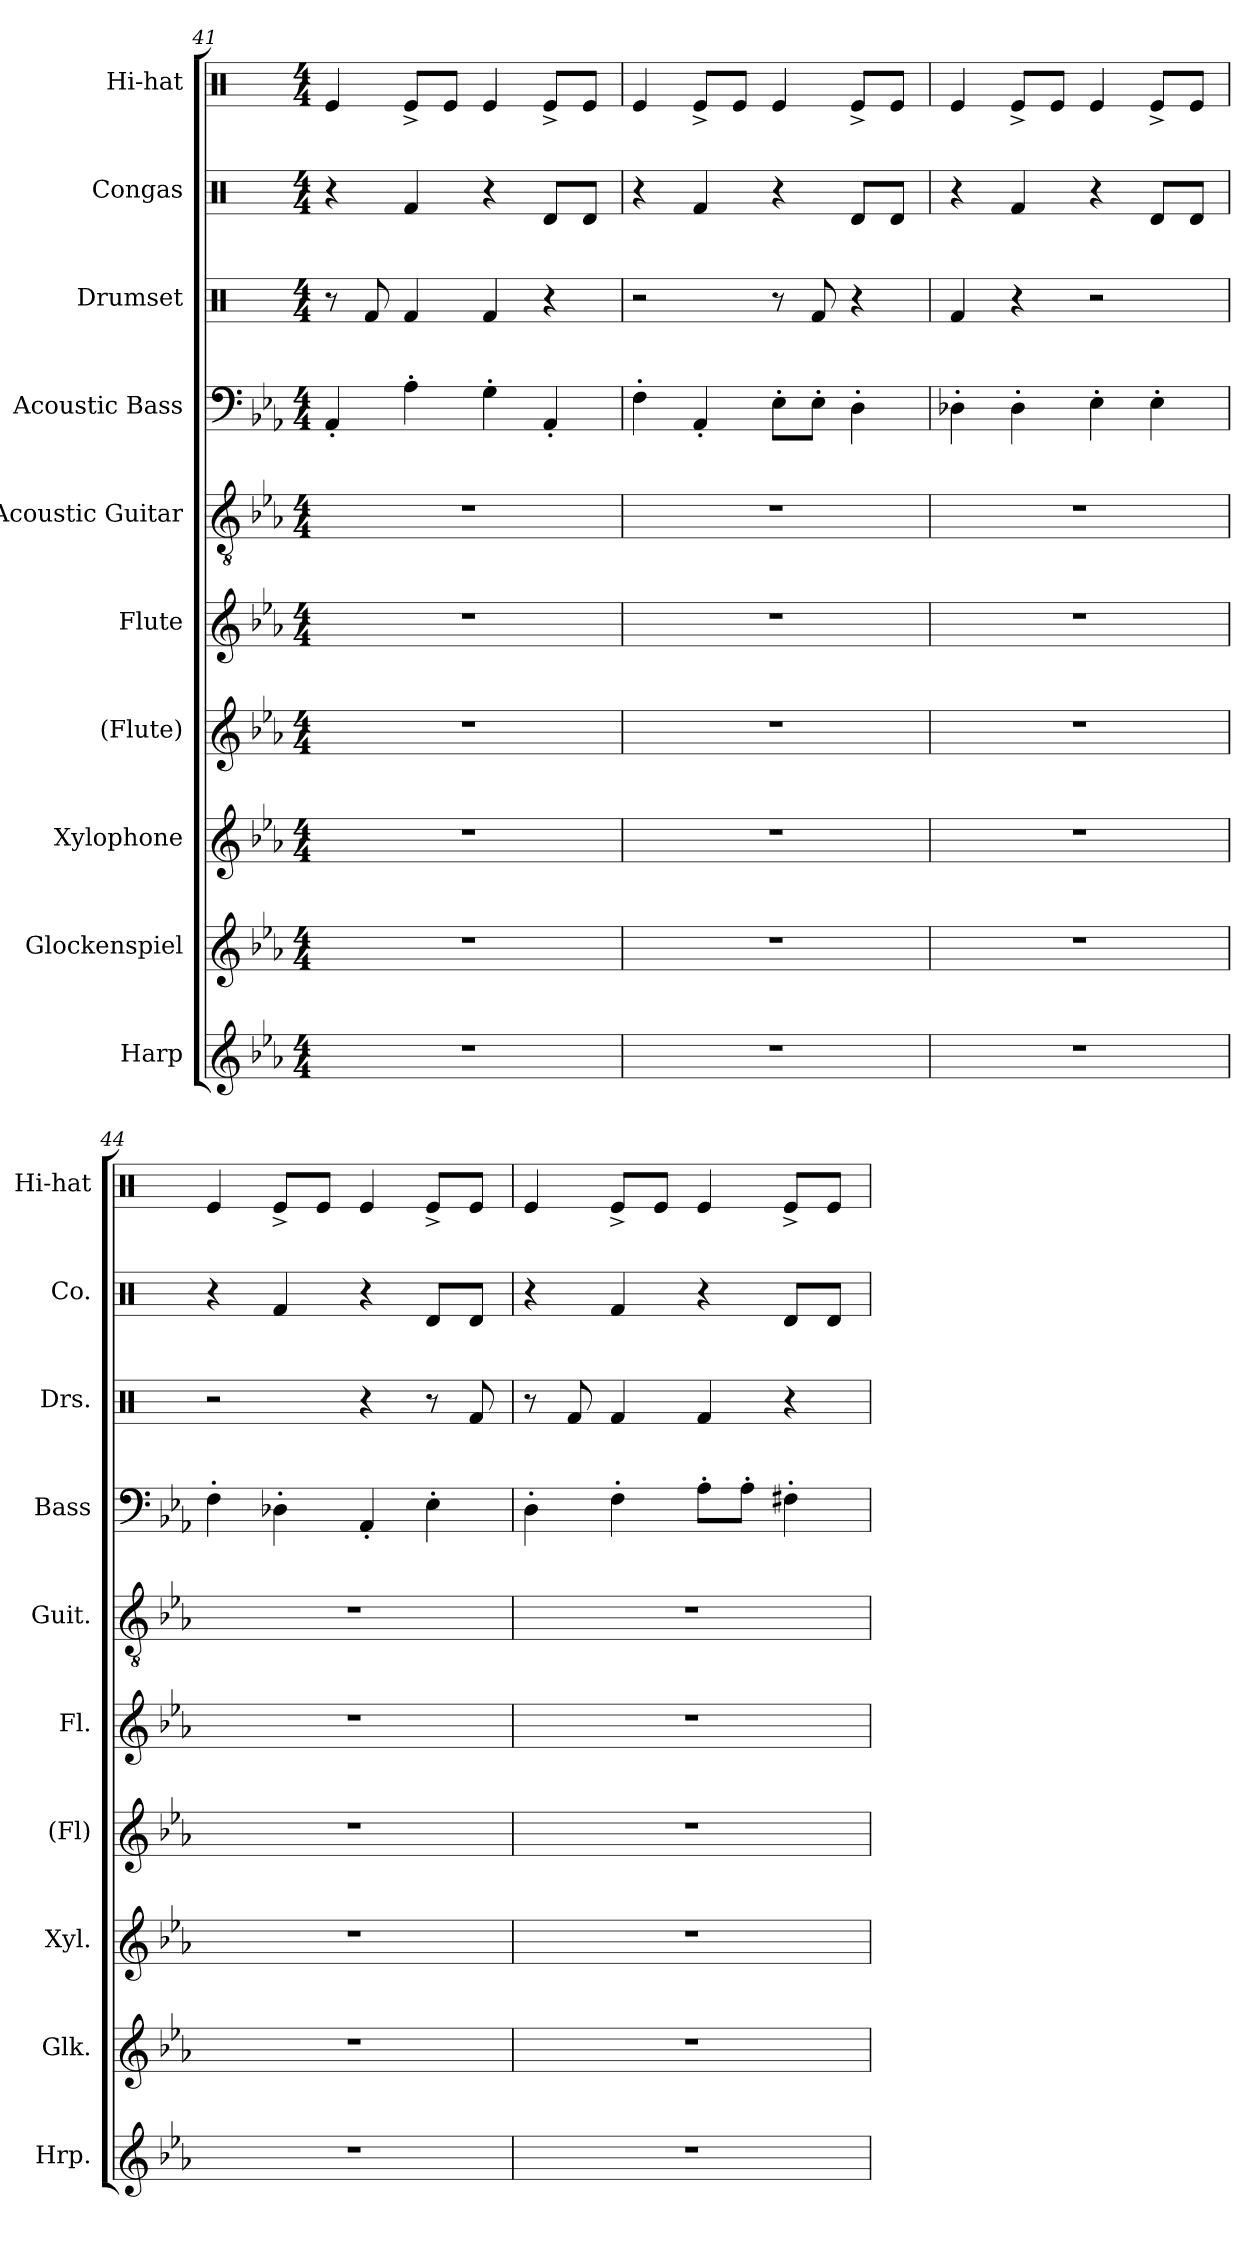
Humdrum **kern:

**kern	**kern	**kern	**kern	**kern	**kern	**kern	**kern	**kern	**kern
*part10	*part9	*part8	*part7	*part6	*part5	*part4	*part3	*part2	*part1
*staff10	*staff9	*staff8	*staff7	*staff6	*staff5	*staff4	*staff3	*staff2	*staff1
*I"Harp	*I"Glockenspiel	*I"Xylophone	*I"(Flute)	*I"Flute	*I"Acoustic Guitar	*I"Acoustic Bass	*I"Drumset	*I"Congas	*I"Hi-hat
*I'Hrp.	*I'Glk.	*I'Xyl.	*I'(Fl)	*I'Fl.	*I'Guit.	*I'Bass	*I'Drs.	*I'Co.	*I'Hi-hat
!!LO:PB:g=z
*clefG2	*clefG2	*clefG2	*clefG2	*clefG2	*clefGv2	*clefF4	*clefX	*clefX	*clefX
*	*ITrd-14c-24	*ITrd-7c-12	*	*	*	*ITrd7c12	*	*	*
*k[b-e-a-]	*k[b-e-a-]	*k[b-e-a-]	*k[b-e-a-]	*k[b-e-a-]	*k[b-e-a-]	*k[b-e-a-]	*k[]	*k[]	*k[]
*M4/4	*M4/4	*M4/4	*M4/4	*M4/4	*M4/4	*M4/4	*M4/4	*M4/4	*M4/4
=41	=41	=41	=41	=41	=41	=41	=41	=41	=41
1r	1r	1r	1r	1r	1r	4AAA-'/	8r	4r	4Re/
.	.	.	.	.	.	.	8Rf/	.	.
.	.	.	.	.	.	4AA-'\	4Rf/	4Rf/	8Re^/L
.	.	.	.	.	.	.	.	.	8Re/J
.	.	.	.	.	.	4GG'\	4Rf/	4r	4Re/
.	.	.	.	.	.	4AAA-'/	4r	8Rd/L	8Re^/L
.	.	.	.	.	.	.	.	8Rd/J	8Re/J
=42	=42	=42	=42	=42	=42	=42	=42	=42	=42
1r	1r	1r	1r	1r	1r	4FF'\	2r	4r	4Re/
.	.	.	.	.	.	4AAA-'/	.	4Rf/	8Re^/L
.	.	.	.	.	.	.	.	.	8Re/J
.	.	.	.	.	.	8EE-'\L	8r	4r	4Re/
.	.	.	.	.	.	8EE-'\J	8Rf/	.	.
.	.	.	.	.	.	4DD'\	4r	8Rd/L	8Re^/L
.	.	.	.	.	.	.	.	8Rd/J	8Re/J
=43	=43	=43	=43	=43	=43	=43	=43	=43	=43
1r	1r	1r	1r	1r	1r	4DD-X'\	4Rf/	4r	4Re/
.	.	.	.	.	.	4DD-'\	4r	4Rf/	8Re^/L
.	.	.	.	.	.	.	.	.	8Re/J
.	.	.	.	.	.	4EE-'\	2r	4r	4Re/
.	.	.	.	.	.	4EE-'\	.	8Rd/L	8Re^/L
.	.	.	.	.	.	.	.	8Rd/J	8Re/J
=44	=44	=44	=44	=44	=44	=44	=44	=44	=44
1r	1r	1r	1r	1r	1r	4FF'\	2r	4r	4Re/
.	.	.	.	.	.	4DD-X'\	.	4Rf/	8Re^/L
.	.	.	.	.	.	.	.	.	8Re/J
.	.	.	.	.	.	4AAA-'/	4r	4r	4Re/
.	.	.	.	.	.	4EE-'\	8r	8Rd/L	8Re^/L
.	.	.	.	.	.	.	8Rf/	8Rd/J	8Re/J
=45	=45	=45	=45	=45	=45	=45	=45	=45	=45
1r	1r	1r	1r	1r	1r	4DD'\	8r	4r	4Re/
.	.	.	.	.	.	.	8Rf/	.	.
.	.	.	.	.	.	4FF'\	4Rf/	4Rf/	8Re^/L
.	.	.	.	.	.	.	.	.	8Re/J
.	.	.	.	.	.	8AA-'\L	4Rf/	4r	4Re/
.	.	.	.	.	.	8AA-'\J	.	.	.
.	.	.	.	.	.	4FF#X'\	4r	8Rd/L	8Re^/L
.	.	.	.	.	.	.	.	8Rd/J	8Re/J
=	=	=	=	=	=	=	=	=	=
*-	*-	*-	*-	*-	*-	*-	*-	*-	*-
